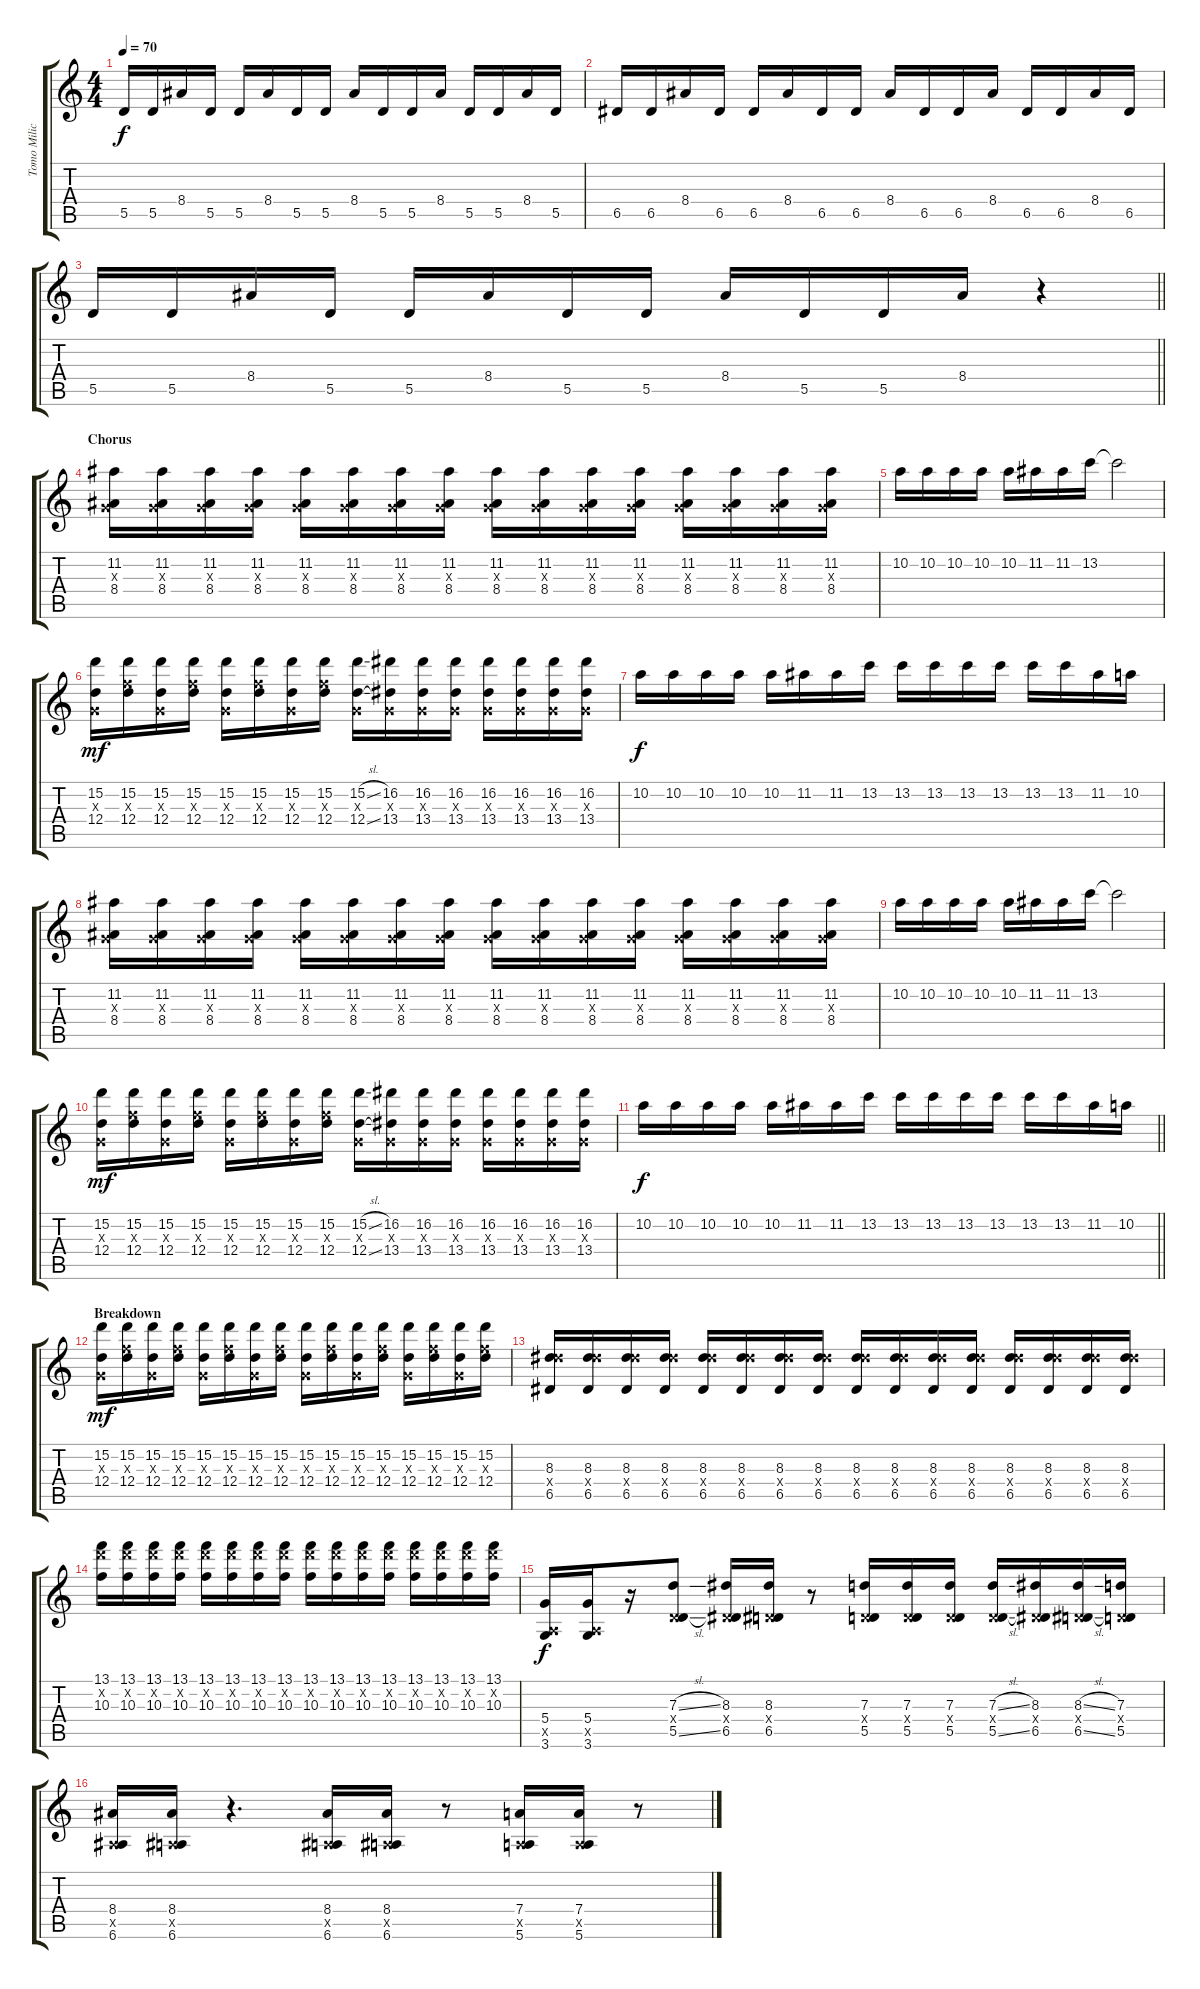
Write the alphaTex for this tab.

\track ("Tomo Milicevic (Lead Guitar)" "Tomo Milic") {instrument overdrivenguitar}
\staff {score tabs}
\tuning (E4 B3 G3 D3 A2 E2) {hide}
\ts (4 4)
\tempo 70
\clef g2
\ks c
5.5.16{dy f} 5.5.16 8.4.16 5.5.16 5.5.16 8.4.16 5.5.16 5.5.16 8.4.16 5.5.16 5.5.16 8.4.16 5.5.16 5.5.16 8.4.16 5.5.16 |
6.5.16 6.5.16 8.4.16 6.5.16 6.5.16 8.4.16 6.5.16 6.5.16 8.4.16 6.5.16 6.5.16 8.4.16 6.5.16 6.5.16 8.4.16 6.5.16 |
\barLineRight lightlight
5.5.16 5.5.16 8.4.16 5.5.16 5.5.16 8.4.16 5.5.16 5.5.16 8.4.16 5.5.16 5.5.16 8.4.16 r.4 |
\section ("" "Chorus")
(11.2 0.3{x} 8.4).16 (11.2 0.3{x} 8.4).16 (11.2 0.3{x} 8.4).16 (11.2 0.3{x} 8.4).16 (11.2 0.3{x} 8.4).16 (11.2 0.3{x} 8.4).16 (11.2 0.3{x} 8.4).16 (11.2 0.3{x} 8.4).16 (11.2 0.3{x} 8.4).16 (11.2 0.3{x} 8.4).16 (11.2 0.3{x} 8.4).16 (11.2 0.3{x} 8.4).16 (11.2 0.3{x} 8.4).16 (11.2 0.3{x} 8.4).16 (11.2 0.3{x} 8.4).16 (11.2 0.3{x} 8.4).16 |
10.2.16 10.2.16 10.2.16 10.2.16 10.2.16 11.2.16 11.2.16 13.2.16 13.2{t}.2 |
(15.2 0.3{x} 12.4).16{dy mf} (15.2 10.3{x} 12.4).16 (15.2 0.3{x} 12.4).16 (15.2 10.3{x} 12.4).16 (15.2 0.3{x} 12.4).16 (15.2 10.3{x} 12.4).16 (15.2 0.3{x} 12.4).16 (15.2 10.3{x} 12.4).16 (15.2{sl} 0.3{x} 12.4{sl}).16 (16.2 0.3{x} 13.4).16 (16.2 0.3{x} 13.4).16 (16.2 0.3{x} 13.4).16 (16.2 0.3{x} 13.4).16 (16.2 0.3{x} 13.4).16 (16.2 0.3{x} 13.4).16 (16.2 0.3{x} 13.4).16 |
10.2.16{dy f} 10.2.16 10.2.16 10.2.16 10.2.16 11.2.16 11.2.16 13.2.16 13.2.16 13.2.16 13.2.16 13.2.16 13.2.16 13.2.16 11.2.16 10.2.16 |
(11.2 0.3{x} 8.4).16 (11.2 0.3{x} 8.4).16 (11.2 0.3{x} 8.4).16 (11.2 0.3{x} 8.4).16 (11.2 0.3{x} 8.4).16 (11.2 0.3{x} 8.4).16 (11.2 0.3{x} 8.4).16 (11.2 0.3{x} 8.4).16 (11.2 0.3{x} 8.4).16 (11.2 0.3{x} 8.4).16 (11.2 0.3{x} 8.4).16 (11.2 0.3{x} 8.4).16 (11.2 0.3{x} 8.4).16 (11.2 0.3{x} 8.4).16 (11.2 0.3{x} 8.4).16 (11.2 0.3{x} 8.4).16 |
10.2.16 10.2.16 10.2.16 10.2.16 10.2.16 11.2.16 11.2.16 13.2.16 13.2{t}.2 |
(15.2 0.3{x} 12.4).16{dy mf} (15.2 10.3{x} 12.4).16 (15.2 0.3{x} 12.4).16 (15.2 10.3{x} 12.4).16 (15.2 0.3{x} 12.4).16 (15.2 10.3{x} 12.4).16 (15.2 0.3{x} 12.4).16 (15.2 10.3{x} 12.4).16 (15.2{sl} 0.3{x} 12.4{sl}).16 (16.2 0.3{x} 13.4).16 (16.2 0.3{x} 13.4).16 (16.2 0.3{x} 13.4).16 (16.2 0.3{x} 13.4).16 (16.2 0.3{x} 13.4).16 (16.2 0.3{x} 13.4).16 (16.2 0.3{x} 13.4).16 |
\barLineRight lightlight
10.2.16{dy f} 10.2.16 10.2.16 10.2.16 10.2.16 11.2.16 11.2.16 13.2.16 13.2.16 13.2.16 13.2.16 13.2.16 13.2.16 13.2.16 11.2.16 10.2.16 |
\section ("" "Breakdown")
(15.2 0.3{x} 12.4).16{dy mf} (15.2 10.3{x} 12.4).16 (15.2 0.3{x} 12.4).16 (15.2 10.3{x} 12.4).16 (15.2 0.3{x} 12.4).16 (15.2 10.3{x} 12.4).16 (15.2 0.3{x} 12.4).16 (15.2 10.3{x} 12.4).16 (15.2 0.3{x} 12.4).16 (15.2 10.3{x} 12.4).16 (15.2 0.3{x} 12.4).16 (15.2 10.3{x} 12.4).16 (15.2 0.3{x} 12.4).16 (15.2 10.3{x} 12.4).16 (15.2 0.3{x} 12.4).16 (15.2 10.3{x} 12.4).16 |
(8.3 13.4{x} 6.5).16 (8.3 13.4{x} 6.5).16 (8.3 13.4{x} 6.5).16 (8.3 13.4{x} 6.5).16 (8.3 13.4{x} 6.5).16 (8.3 13.4{x} 6.5).16 (8.3 13.4{x} 6.5).16 (8.3 13.4{x} 6.5).16 (8.3 13.4{x} 6.5).16 (8.3 13.4{x} 6.5).16 (8.3 13.4{x} 6.5).16 (8.3 13.4{x} 6.5).16 (8.3 13.4{x} 6.5).16 (8.3 13.4{x} 6.5).16 (8.3 13.4{x} 6.5).16 (8.3 13.4{x} 6.5).16 |
(13.1 15.2{x} 10.3).16 (13.1 15.2{x} 10.3).16 (13.1 15.2{x} 10.3).16 (13.1 15.2{x} 10.3).16 (13.1 15.2{x} 10.3).16 (13.1 15.2{x} 10.3).16 (13.1 15.2{x} 10.3).16 (13.1 15.2{x} 10.3).16 (13.1 15.2{x} 10.3).16 (13.1 15.2{x} 10.3).16 (13.1 15.2{x} 10.3).16 (13.1 15.2{x} 10.3).16 (13.1 15.2{x} 10.3).16 (13.1 15.2{x} 10.3).16 (13.1 15.2{x} 10.3).16 (13.1 15.2{x} 10.3).16 |
(5.4 0.5{x} 3.6).16{dy f} (5.4 0.5{x} 3.6).16 r.16 (7.3{sl} 0.4{x} 5.5{sl}).8 (8.3 0.4{x} 6.5).16 (8.3 0.4{x} 6.5).16 r.8 (7.3 0.4{x} 5.5).16 (7.3 0.4{x} 5.5).16 (7.3 0.4{x} 5.5).16 (7.3{sl} 0.4{x} 5.5{sl}).16 (8.3 0.4{x} 6.5).16 (8.3{sl} 0.4{x} 6.5{sl}).16 (7.3 0.4{x} 5.5).16 |
(8.4 0.5{x} 6.6).16 (8.4 0.5{x} 6.6).16 r.4{d} (8.4 0.5{x} 6.6).16 (8.4 0.5{x} 6.6).16 r.8 (7.4 0.5{x} 5.6).16 (7.4 0.5{x} 5.6).16 r.8
